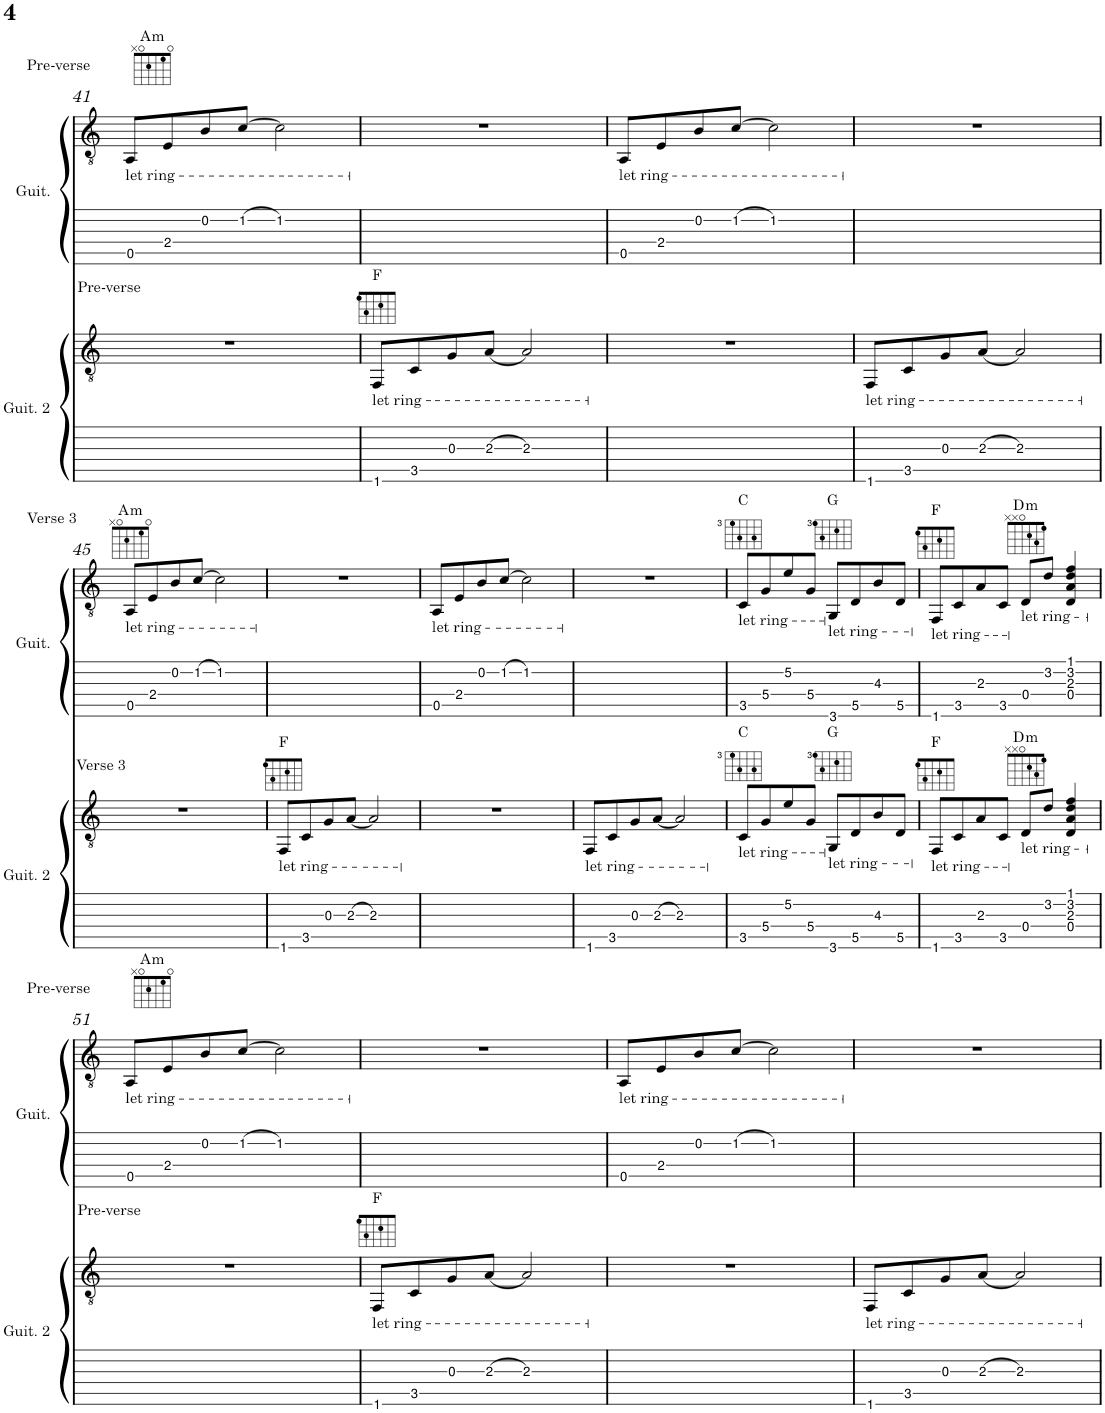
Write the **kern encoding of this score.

**kern	**kern	**harte	**kern	**kern	**harte
*part2	*part2	*part2	*part1	*part1	*part1
*staff4	*staff3	*	*staff2	*staff1	*
*I"Guitar 2	*	*	*I"Guitar 1	*	*
*I'Guit. 2	*	*	*I'Guit.	*	*
!!LO:PB:g=z
*	*clefGv2	*	*	*clefGv2	*
*k[]	*k[]	*	*k[]	*k[]	*
*M4/4	*M4/4	*	*M4/4	*M4/4	*
=41	=41	=41	=41	=41	=41
!	!	!	!	!LO:TX:a:t=Pre-verse	!
!	!	!	!	!LO:TX:b:t=let ring	!
!	!LO:TX:a:t=Pre-verse	!	!	!	!LO:H:kt=m
1r	1r	.	8AAL	8AA/L	A:min
.	.	.	8EJ	8E/	.
.	.	.	8BL	8B/	.
.	.	.	[8cJ	[8c/J	.
.	.	.	2c]	2c\]	.
=42	=42	=42	=42	=42	=42
!	!LO:TX:b:t=let ring	!	!	!	!
8FFL	8FF/L	F:maj	1r	1r	.
8CJ	8C/	.	.	.	.
8GL	8G/	.	.	.	.
[8AJ	[8A/J	.	.	.	.
2A]	2A/]	.	.	.	.
=43	=43	=43	=43	=43	=43
!	!	!	!	!LO:TX:b:t=let ring	!
1r	1r	.	8AAL	8AA/L	.
.	.	.	8EJ	8E/	.
.	.	.	8BL	8B/	.
.	.	.	[8cJ	[8c/J	.
.	.	.	2c]	2c\]	.
=44	=44	=44	=44	=44	=44
!	!LO:TX:b:t=let ring	!	!	!	!
8FFL	8FF/L	.	1r	1r	.
8CJ	8C/	.	.	.	.
8GL	8G/	.	.	.	.
[8AJ	[8A/J	.	.	.	.
2A]	2A/]	.	.	.	.
!!LO:LB:g=z
=45	=45	=45	=45	=45	=45
!	!	!	!	!LO:TX:a:t=Verse 3	!
!	!	!	!	!LO:TX:b:t=let ring	!
!	!LO:TX:a:t=Verse 3	!	!	!	!LO:H:kt=m
1r	1r	.	8AAL	8AA/L	A:min
.	.	.	8EJ	8E/	.
.	.	.	8BL	8B/	.
.	.	.	[8cJ	[8c/J	.
.	.	.	2c]	2c\]	.
=46	=46	=46	=46	=46	=46
!	!LO:TX:b:t=let ring	!	!	!	!
8FFL	8FF/L	F:maj	1r	1r	.
8CJ	8C/	.	.	.	.
8GL	8G/	.	.	.	.
[8AJ	[8A/J	.	.	.	.
2A]	2A/]	.	.	.	.
=47	=47	=47	=47	=47	=47
!	!	!	!	!LO:TX:b:t=let ring	!
1r	1r	.	8AAL	8AA/L	.
.	.	.	8EJ	8E/	.
.	.	.	8BL	8B/	.
.	.	.	[8cJ	[8c/J	.
.	.	.	2c]	2c\]	.
=48	=48	=48	=48	=48	=48
!	!LO:TX:b:t=let ring	!	!	!	!
8FFL	8FF/L	.	1r	1r	.
8CJ	8C/	.	.	.	.
8GL	8G/	.	.	.	.
[8AJ	[8A/J	.	.	.	.
2A]	2A/]	.	.	.	.
=49	=49	=49	=49	=49	=49
!	!	!	!	!LO:TX:b:t=let ring	!
!	!LO:TX:b:t=let ring	!	!	!	!
8CL	8C/L	C:maj	8CL	8C/L	C:maj
8GJ	8G/	.	8GJ	8G/	.
8eL	8e/	.	8eL	8e/	.
8GJ	8G/J	.	8GJ	8G/J	.
!	!	!	!	!LO:TX:b:t=let ring	!
!	!LO:TX:b:t=let ring	!	!	!	!
8GGL	8GG/L	G:maj	8GGL	8GG/L	G:maj
8DJ	8D/	.	8DJ	8D/	.
8BL	8B/	.	8BL	8B/	.
8DJ	8D/J	.	8DJ	8D/J	.
=50	=50	=50	=50	=50	=50
!	!	!	!	!LO:TX:b:t=let ring	!
!	!LO:TX:b:t=let ring	!	!	!	!
8FFL	8FF/L	F:maj	8FFL	8FF/L	F:maj
8CJ	8C/	.	8CJ	8C/	.
8AL	8A/	.	8AL	8A/	.
8CJ	8C/J	.	8CJ	8C/J	.
!	!	!	!	!LO:TX:b:t=let ring	!
!	!LO:TX:b:t=let ring	!LO:H:kt=m	!	!	!LO:H:kt=m
8DL	8D/L	D:min	8DL	8D/L	D:min
8dJ	8d/J	.	8dJ	8d/J	.
4D 4A 4d 4f	4D/ 4A/ 4d/ 4f/	.	4D 4A 4d 4f	4D/ 4A/ 4d/ 4f/	.
!!LO:LB:g=z
=51	=51	=51	=51	=51	=51
!	!	!	!	!LO:TX:a:t=Pre-verse	!
!	!	!	!	!LO:TX:b:t=let ring	!
!	!LO:TX:a:t=Pre-verse	!	!	!	!LO:H:kt=m
1r	1r	.	8AAL	8AA/L	A:min
.	.	.	8EJ	8E/	.
.	.	.	8BL	8B/	.
.	.	.	[8cJ	[8c/J	.
.	.	.	2c]	2c\]	.
=52	=52	=52	=52	=52	=52
!	!LO:TX:b:t=let ring	!	!	!	!
8FFL	8FF/L	F:maj	1r	1r	.
8CJ	8C/	.	.	.	.
8GL	8G/	.	.	.	.
[8AJ	[8A/J	.	.	.	.
2A]	2A/]	.	.	.	.
=53	=53	=53	=53	=53	=53
!	!	!	!	!LO:TX:b:t=let ring	!
1r	1r	.	8AAL	8AA/L	.
.	.	.	8EJ	8E/	.
.	.	.	8BL	8B/	.
.	.	.	[8cJ	[8c/J	.
.	.	.	2c]	2c\]	.
=54	=54	=54	=54	=54	=54
!	!LO:TX:b:t=let ring	!	!	!	!
8FFL	8FF/L	.	1r	1r	.
8CJ	8C/	.	.	.	.
8GL	8G/	.	.	.	.
[8AJ	[8A/J	.	.	.	.
2A]	2A/]	.	.	.	.
=	=	=	=	=	=
*-	*-	*-	*-	*-	*-
